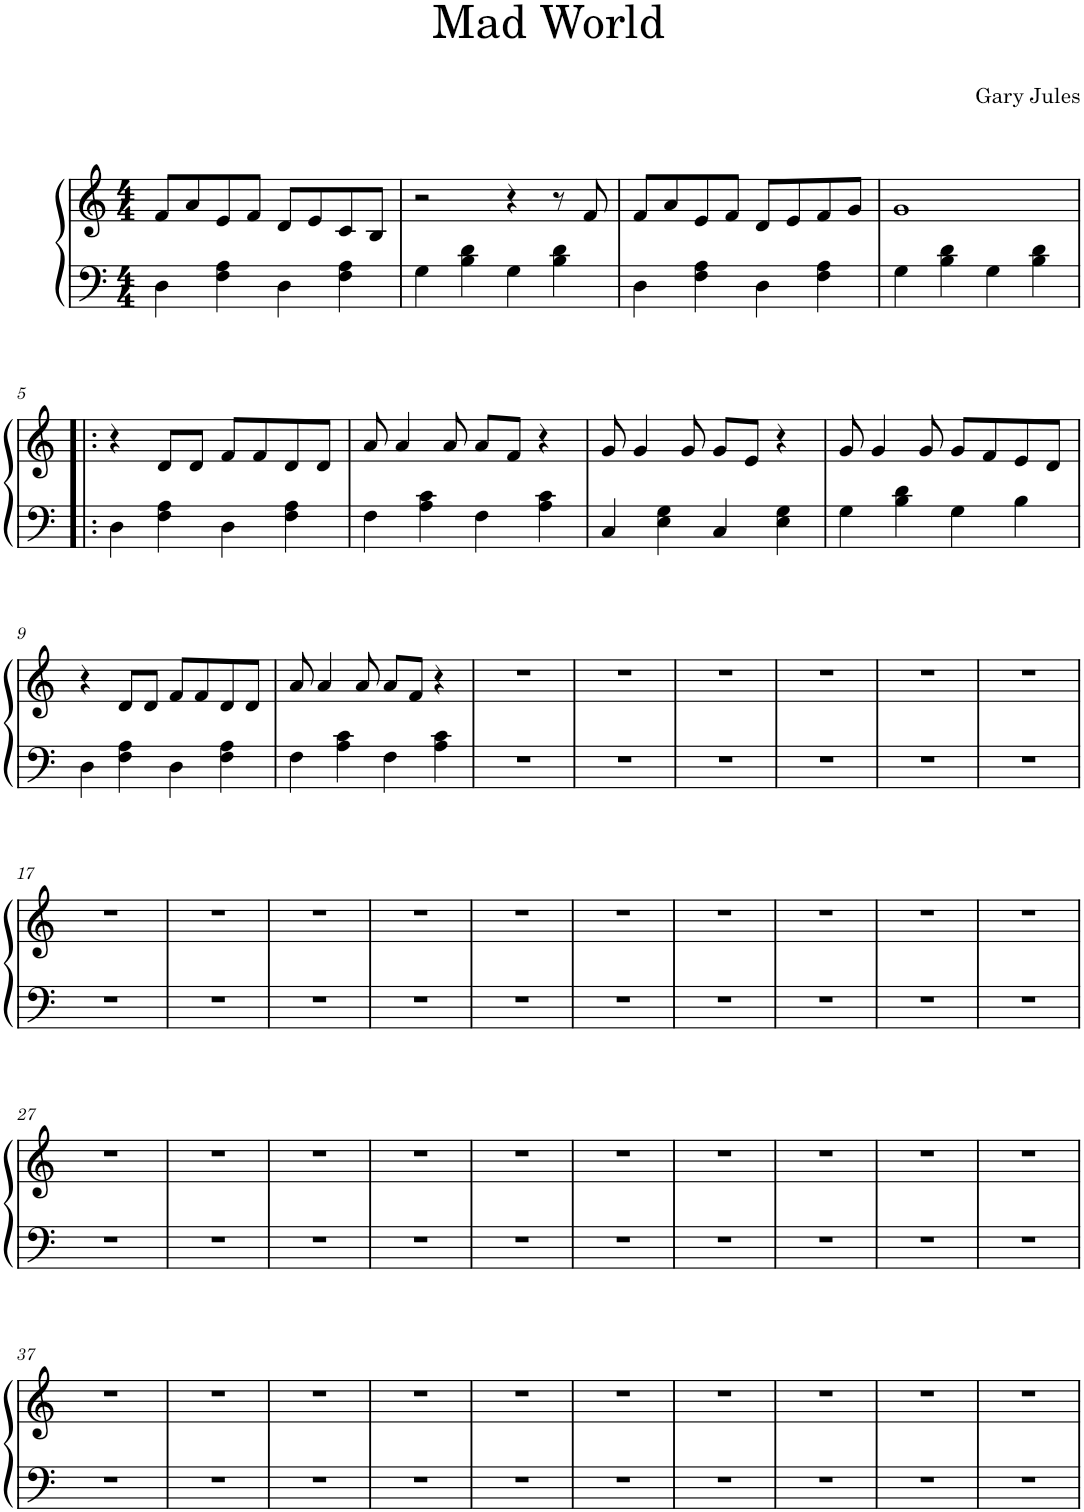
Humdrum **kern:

**kern	**kern
*part1	*part1
*staff2	*staff1
*I"Piano	*
*I'Pno.	*
*clefF4	*clefG2
*k[]	*k[]
*M4/4	*M4/4
=1	=1
4D\	8f/L
.	8a/
4F\ 4A\	8e/
.	8f/J
4D\	8d/L
.	8e/
4F\ 4A\	8c/
.	8B/J
=2	=2
4G\	2r
4B\ 4d\	.
4G\	4r
4B\ 4d\	8r
.	8f/
=3	=3
4D\	8f/L
.	8a/
4F\ 4A\	8e/
.	8f/J
4D\	8d/L
.	8e/
4F\ 4A\	8f/
.	8g/J
=4	=4
4G\	1g
4B\ 4d\	.
4G\	.
4B\ 4d\	.
!!LO:LB:g=z
=5!|:	=5!|:
4D\	4r
4F\ 4A\	8d/L
.	8d/J
4D\	8f/L
.	8f/
4F\ 4A\	8d/
.	8d/J
=6	=6
4F\	8a/
.	4a/
4A\ 4c\	.
.	8a/
4F\	8a/L
.	8f/J
4A\ 4c\	4r
=7	=7
4C/	8g/
.	4g/
4E\ 4G\	.
.	8g/
4C/	8g/L
.	8e/J
4E\ 4G\	4r
=8	=8
4G\	8g/
.	4g/
4B\ 4d\	.
.	8g/
4G\	8g/L
.	8f/
4B\	8e/
.	8d/J
!!LO:LB:g=z
=9	=9
4D\	4r
4F\ 4A\	8d/L
.	8d/J
4D\	8f/L
.	8f/
4F\ 4A\	8d/
.	8d/J
=10	=10
4F\	8a/
.	4a/
4A\ 4c\	.
.	8a/
4F\	8a/L
.	8f/J
4A\ 4c\	4r
=11	=11
1r	1r
=12	=12
1r	1r
=13	=13
1r	1r
=14	=14
1r	1r
=15	=15
1r	1r
=16	=16
1r	1r
!!LO:LB:g=z
=17	=17
1r	1r
=18	=18
1r	1r
=19	=19
1r	1r
=20	=20
1r	1r
=21	=21
1r	1r
=22	=22
1r	1r
=23	=23
1r	1r
=24	=24
1r	1r
=25	=25
1r	1r
=26	=26
1r	1r
!!LO:LB:g=z
=27	=27
1r	1r
=28	=28
1r	1r
=29	=29
1r	1r
=30	=30
1r	1r
=31	=31
1r	1r
=32	=32
1r	1r
=33	=33
1r	1r
=34	=34
1r	1r
=35	=35
1r	1r
=36	=36
1r	1r
!!LO:LB:g=z
=37	=37
1r	1r
=38	=38
1r	1r
=39	=39
1r	1r
=40	=40
1r	1r
=41	=41
1r	1r
=42	=42
1r	1r
=43	=43
1r	1r
=44	=44
1r	1r
=45	=45
1r	1r
=46	=46
1r	1r
=	=
*-	*-
